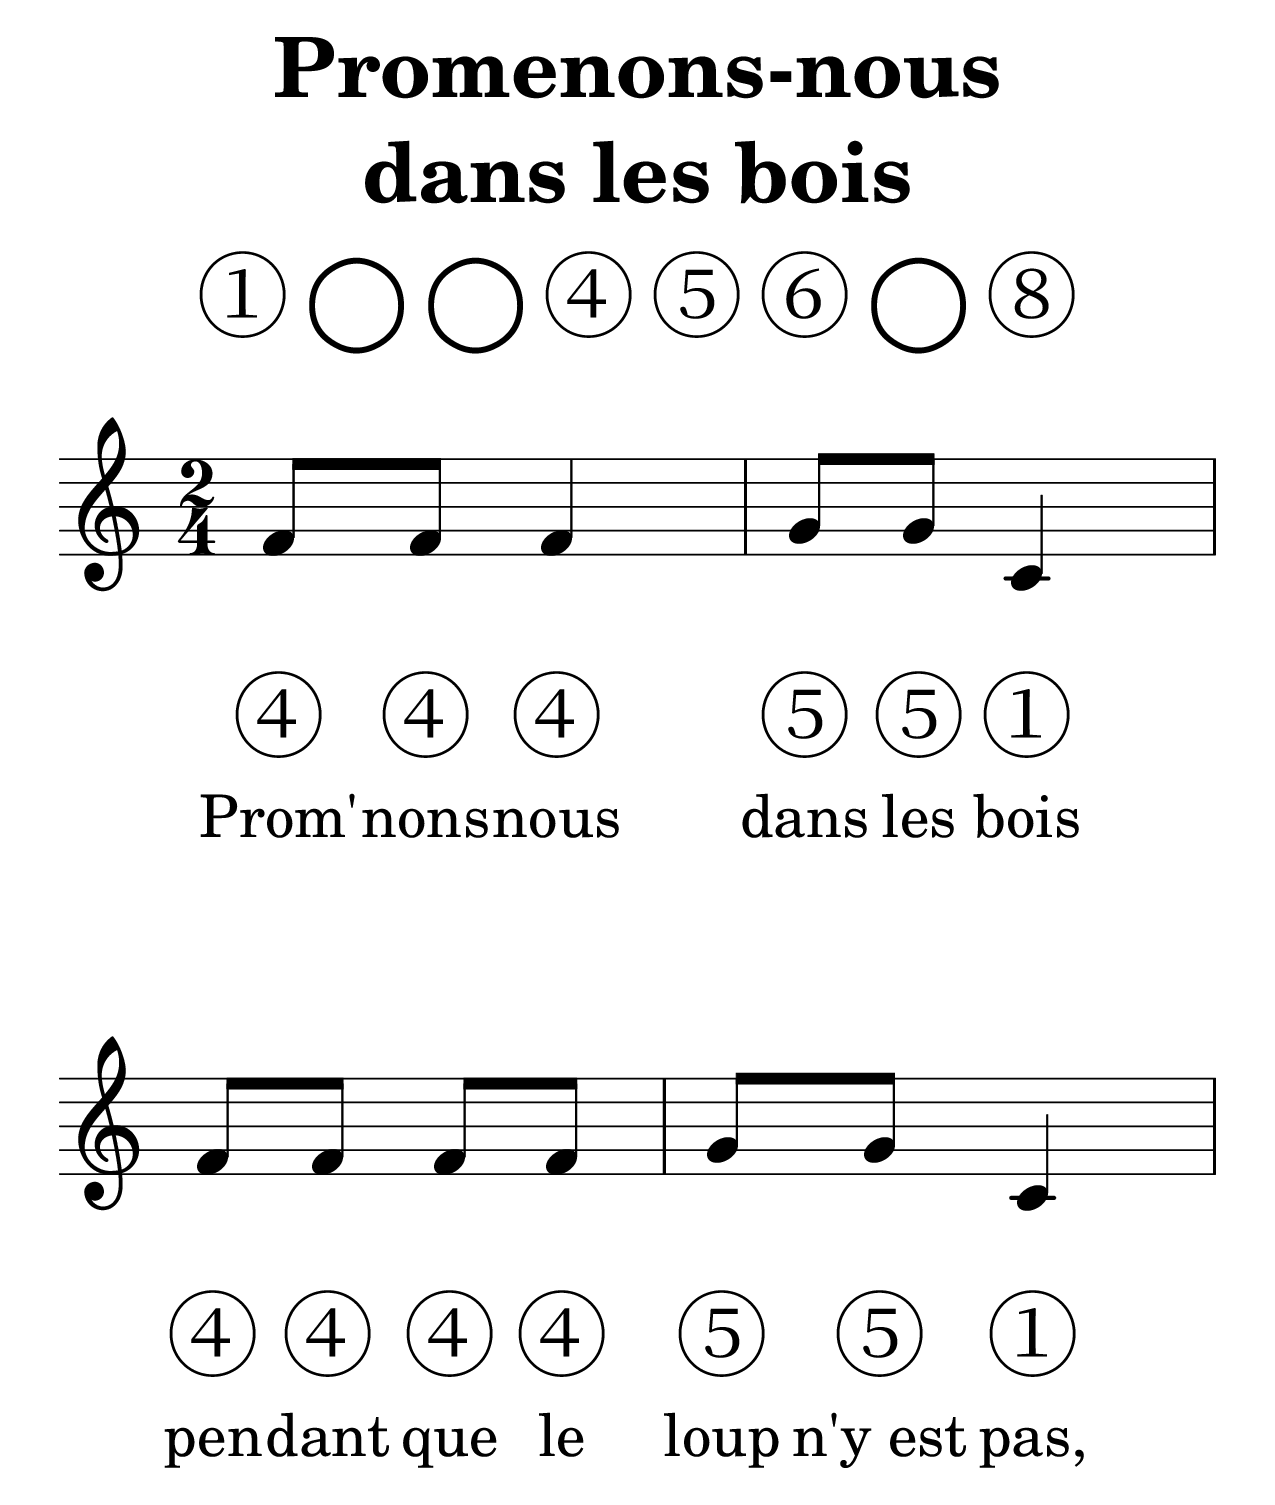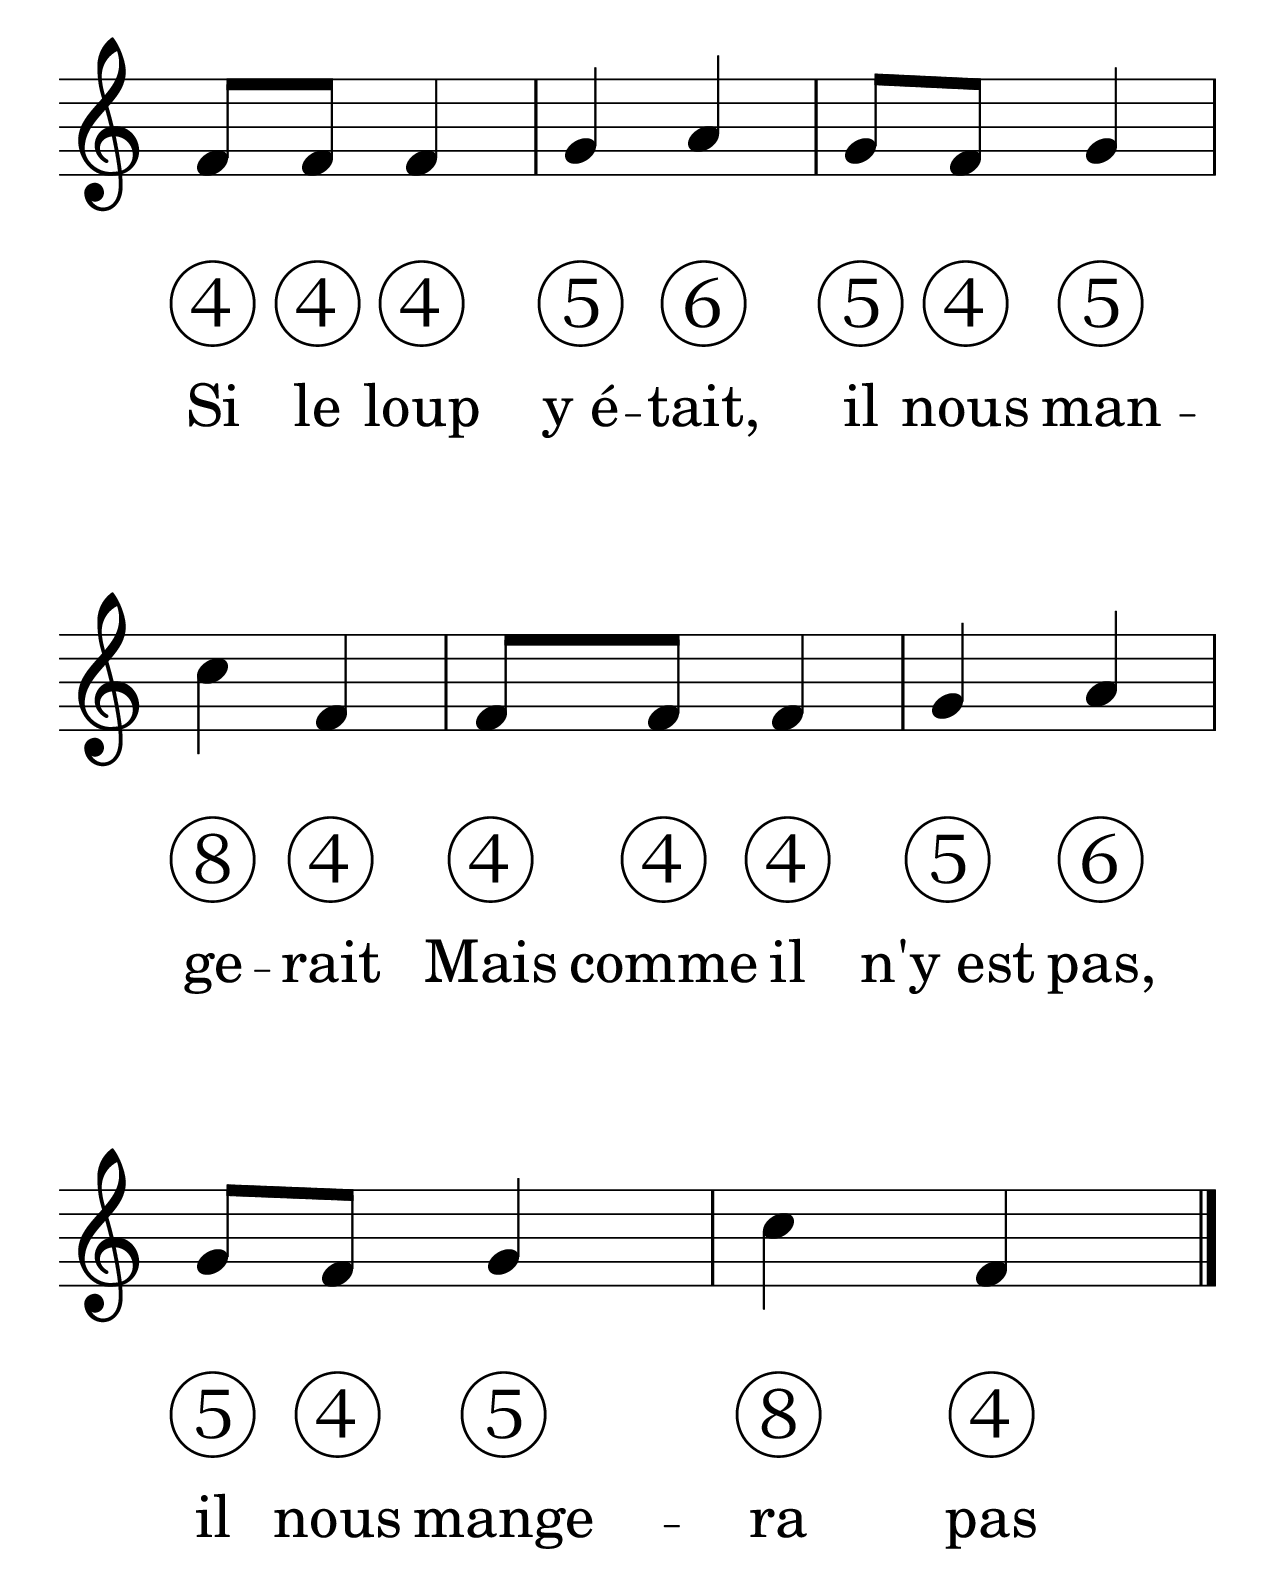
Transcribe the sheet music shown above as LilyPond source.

\version "2.18.2"
\include "common.ly"
\version "2.18.2"

% for reference
% ① ② ③ ④ ⑤ ⑥ ⑦ ⑧ ◯

% empty circles with bar number to colorize
oc = "①"
od = "②"
oe = "③"
of = "④"
og = "⑤"
oap = "⑥"
obp = "⑦"
ocp = "⑧"
oo = "◯"


% Adapted from typeset CC-BY Wikisource

\header {
 title = \markup { \center-column {\line{"Promenons-nous"} \line{"dans les bois"}}}
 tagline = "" 
}

\markup {
  \column {
  \vspace #0.5
  \fill-line { \column { \line { 
    \fontsize #5 { \oc \oo \oo \of \og \oap \oo \ocp}}}}
  \vspace #0.5
  }
}

\score {
\new Staff <<  
 \clef treble
 \time 2/4
 \key c \major 
 \relative c' {
    f8 f f4
    g8 g c,4
    f8 f f f
    g g c,4
    f8 f f4
    g a
    g8 f g4
    c f,
    f8 f f4
    g a
    g8 f g4
    c f,

  \bar "|."

}

\addlyrics {
    \set fontSize = #4
    \of \of \of \og \og \oc
    \of \of \of \of \og \og \oc
    \of \of \of \og \oap \og \of \og 
    \ocp \of \of \of \of \og \oap
    \og \of \og \ocp \of
   }

\addlyrics {
  Prom' -- nons -- nous dans les bois
  pen -- dant que le loup n'y_est pas,
  Si le loup y_é -- tait,
  il nous man -- ge -- rait
  Mais comme il n'y_est pas, il nous mange -- ra pas
} 
 
>>

\layout { }

\midi {
    \context {
      \Score
      tempoWholesPerMinute = #(ly:make-moment 100 4)
    }
  }

}
